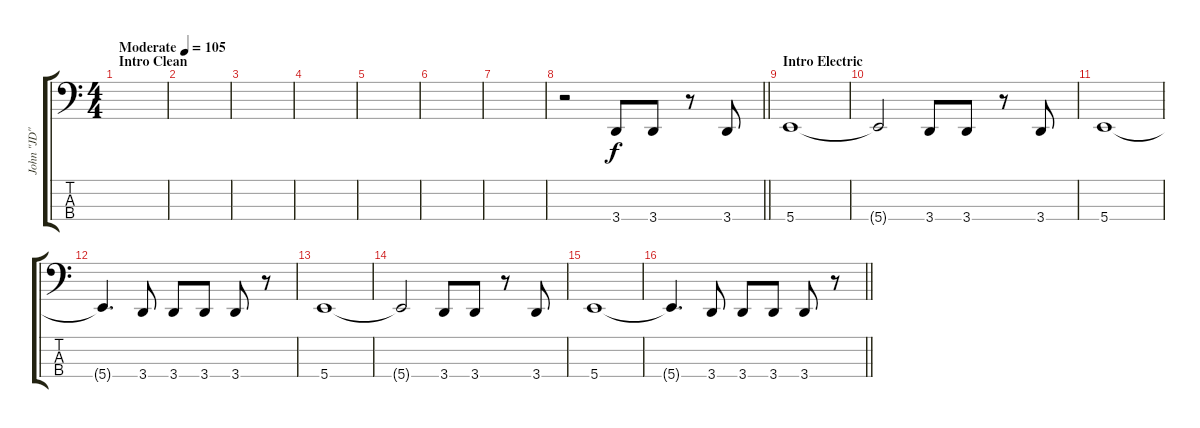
\track ("John \"JD\" DeServio" "John \"JD\" ") {instrument electricbassfinger}
\staff {score tabs}
\tuning (E2 B1 Gb1 B0) {hide}
\ts (4 4)
\section ("" "Intro Clean")
\tempo (105 "Moderate")
\clef f4
\ks c
|
|
|
|
|
|
|
\barLineRight lightlight
r.2 3.4.8 3.4.8 r.8 3.4.8 |
\section ("" "Intro Electric")
5.4.1 |
5.4{t}.2 3.4.8 3.4.8 r.8 3.4.8 |
5.4.1 |
5.4{t}.4{d} 3.4.8 3.4.8 3.4.8 3.4.8 r.8 |
5.4.1 |
5.4{t}.2 3.4.8 3.4.8 r.8 3.4.8 |
5.4.1 |
\barLineRight lightlight
5.4{t}.4{d} 3.4.8 3.4.8 3.4.8 3.4.8 r.8
